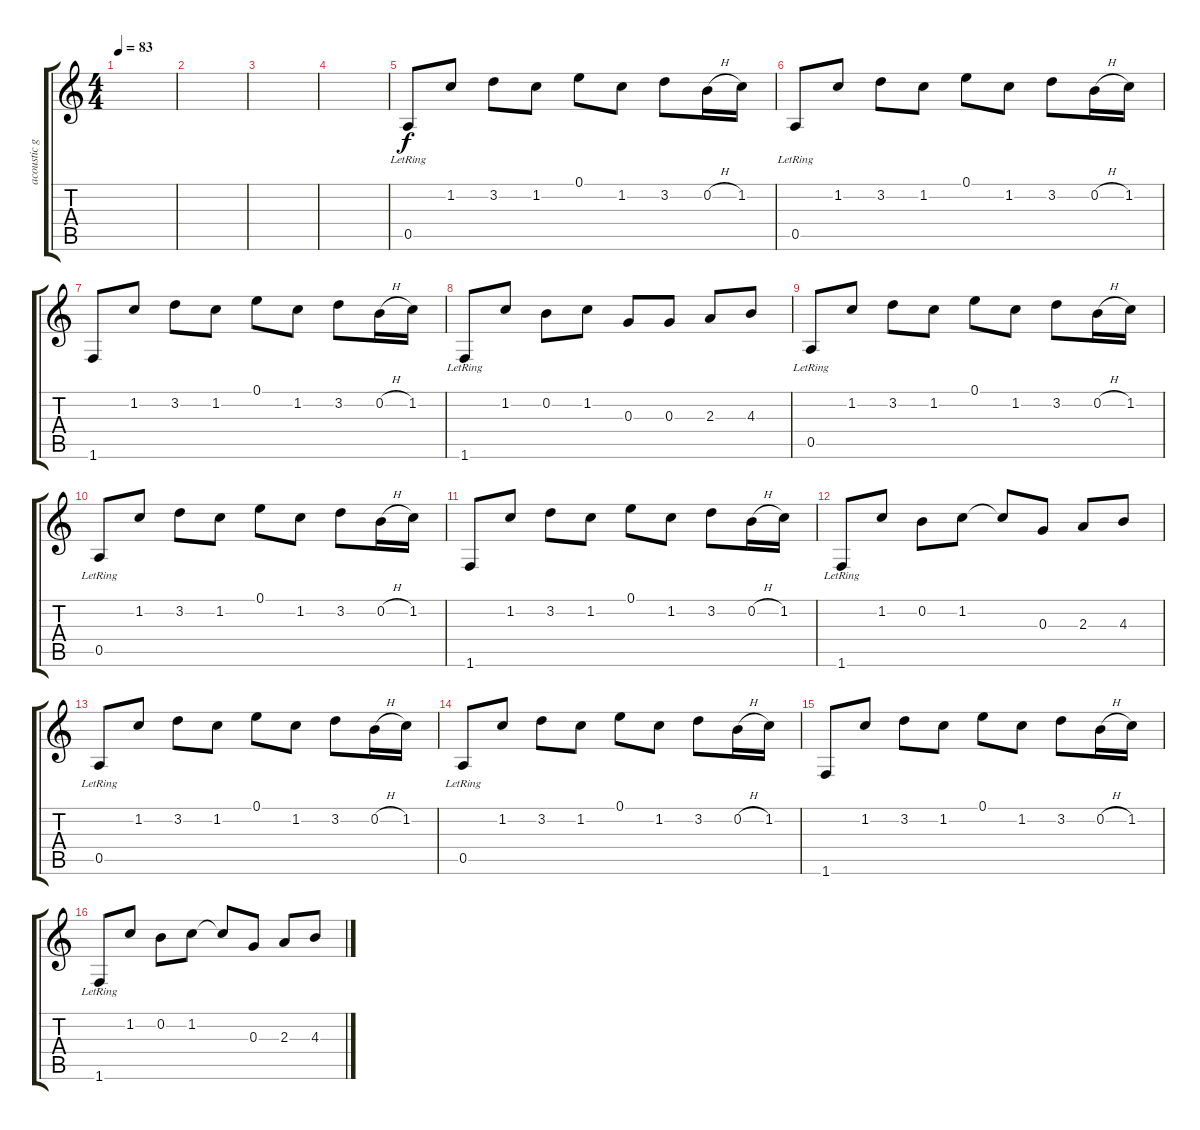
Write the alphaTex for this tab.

\track ("acoustic guitar" "acoustic g") {instrument acousticguitarnylon}
\staff {score tabs}
\tuning (E4 B3 G3 D3 A2 E2) {hide}
\ts (4 4)
\tempo 83
\clef g2
\ks c
|
|
|
|
0.5{lr}.8 1.2.8 3.2.8 1.2.8 0.1.8 1.2.8 3.2.8 0.2{h}.16 1.2.16 |
0.5{lr}.8 1.2.8 3.2.8 1.2.8 0.1.8 1.2.8 3.2.8 0.2{h}.16 1.2.16 |
1.6.8 1.2.8 3.2.8 1.2.8 0.1.8 1.2.8 3.2.8 0.2{h}.16 1.2.16 |
1.6{lr}.8 1.2.8 0.2.8 1.2.8 0.3.8 0.3.8 2.3.8 4.3.8 |
0.5{lr}.8 1.2.8 3.2.8 1.2.8 0.1.8 1.2.8 3.2.8 0.2{h}.16 1.2.16 |
0.5{lr}.8 1.2.8 3.2.8 1.2.8 0.1.8 1.2.8 3.2.8 0.2{h}.16 1.2.16 |
1.6.8 1.2.8 3.2.8 1.2.8 0.1.8 1.2.8 3.2.8 0.2{h}.16 1.2.16 |
1.6{lr}.8 1.2.8 0.2.8 1.2.8 1.2{t}.8 0.3.8 2.3.8 4.3.8 |
0.5{lr}.8 1.2.8 3.2.8 1.2.8 0.1.8 1.2.8 3.2.8 0.2{h}.16 1.2.16 |
0.5{lr}.8 1.2.8 3.2.8 1.2.8 0.1.8 1.2.8 3.2.8 0.2{h}.16 1.2.16 |
1.6.8 1.2.8 3.2.8 1.2.8 0.1.8 1.2.8 3.2.8 0.2{h}.16 1.2.16 |
1.6{lr}.8 1.2.8 0.2.8 1.2.8 1.2{t}.8 0.3.8 2.3.8 4.3.8
